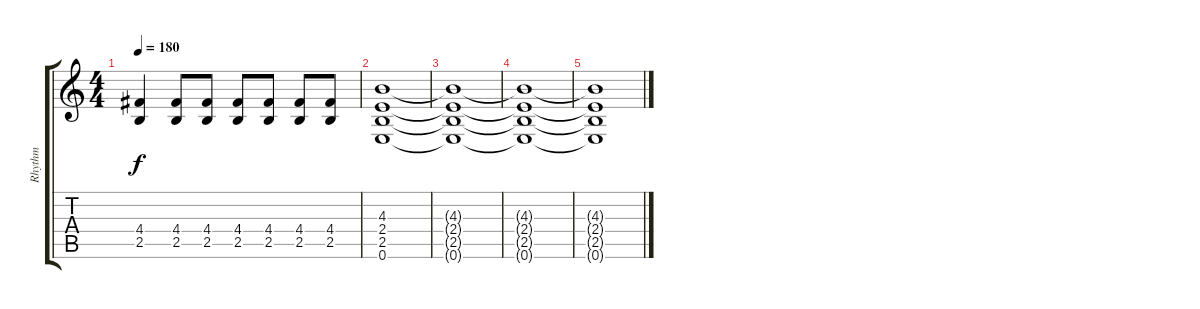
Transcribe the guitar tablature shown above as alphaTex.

\track ("Rhythm" "Rhythm") {instrument overdrivenguitar}
\staff {score tabs}
\tuning (E4 B3 G3 D3 A2 E2) {hide}
\ts (4 4)
\tempo 180
\clef g2
\ks c
(4.4 2.5).4{dy f} (4.4 2.5).8 (4.4 2.5).8 (4.4 2.5).8 (4.4 2.5).8 (4.4 2.5).8 (4.4 2.5).8 |
(4.3 2.4 2.5 0.6).1 |
(4.3{t} 2.4{t} 2.5{t} 0.6{t}).1 |
(4.3{t} 2.4{t} 2.5{t} 0.6{t}).1 |
(4.3{t} 2.4{t} 2.5{t} 0.6{t}).1
